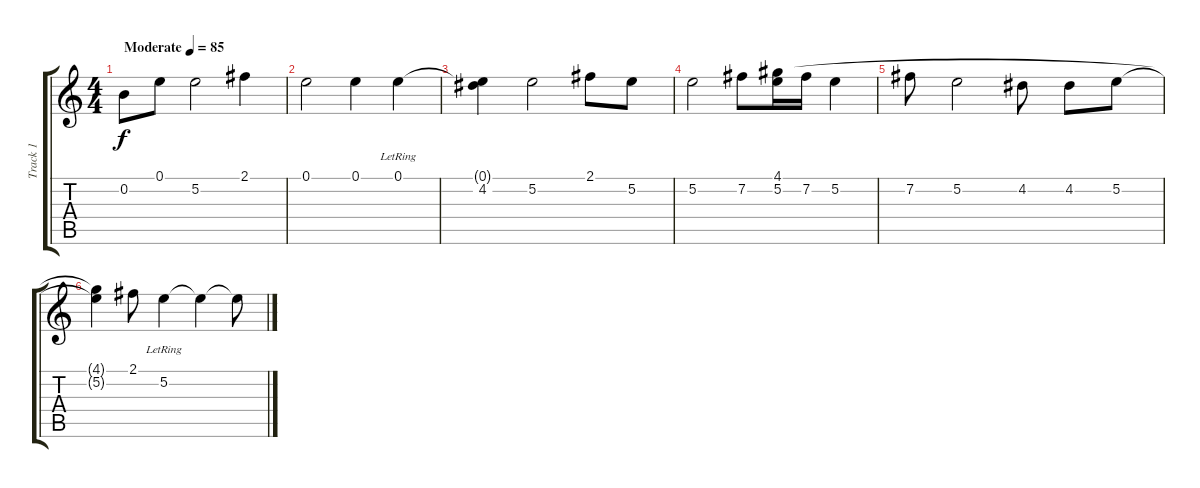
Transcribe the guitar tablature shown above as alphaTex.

\track ("Track 1" "Track 1") {instrument acousticguitarsteel}
\staff {score tabs}
\tuning (E4 B3 G3 D3 A2 E2) {hide}
\ts (4 4)
\tempo (85 "Moderate")
\clef g2
\ks c
0.2.8{dy f instrument acousticguitarsteel} 0.1.8 5.2.2 2.1.4 |
0.1.2 0.1.4 0.1{lr}.4 |
(0.1{t} 4.2).4 5.2.2 2.1.8 5.2.8 |
5.2.2 7.2.8 (4.1 5.2).16 7.2.16 5.2.4 |
7.2.8 5.2.2 4.2.8 4.2.8 5.2.8 |
(4.1{t} 5.2{t}).4 2.1.8 5.2{lr}.4 5.2{t}.4 5.2{t}.8
